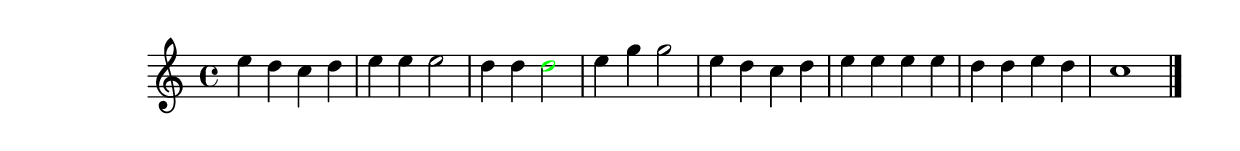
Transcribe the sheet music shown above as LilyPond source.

\version "2.18.2"
\language "english"

\header {
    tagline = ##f
}

\layout {}

\paper {}

\score {
    \new Score
    <<
        \new Staff
        {
            {   % measure
                \time 4/4
                \tweak color #black
                e''4
                \tweak color #black
                d''4
                \tweak color #black
                c''4
                \tweak color #black
                d''4
            }   % measure
            {   % measure
                \tweak color #black
                e''4
                \tweak color #black
                e''4
                \tweak color #black
                e''2
            }   % measure
            {   % measure
                \tweak color #black
                d''4
                \tweak color #black
                d''4
                \tweak color #green
                d''2
            }   % measure
            {   % measure
                e''4
                g''4
                g''2
            }   % measure
            {   % measure
                e''4
                d''4
                c''4
                d''4
            }   % measure
            {   % measure
                e''4
                e''4
                e''4
                e''4
            }   % measure
            {   % measure
                d''4
                d''4
                e''4
                d''4
            }   % measure
            {   % measure
                c''1
                \bar "|." %! SCORE1
            }   % measure
        }
    >>
}